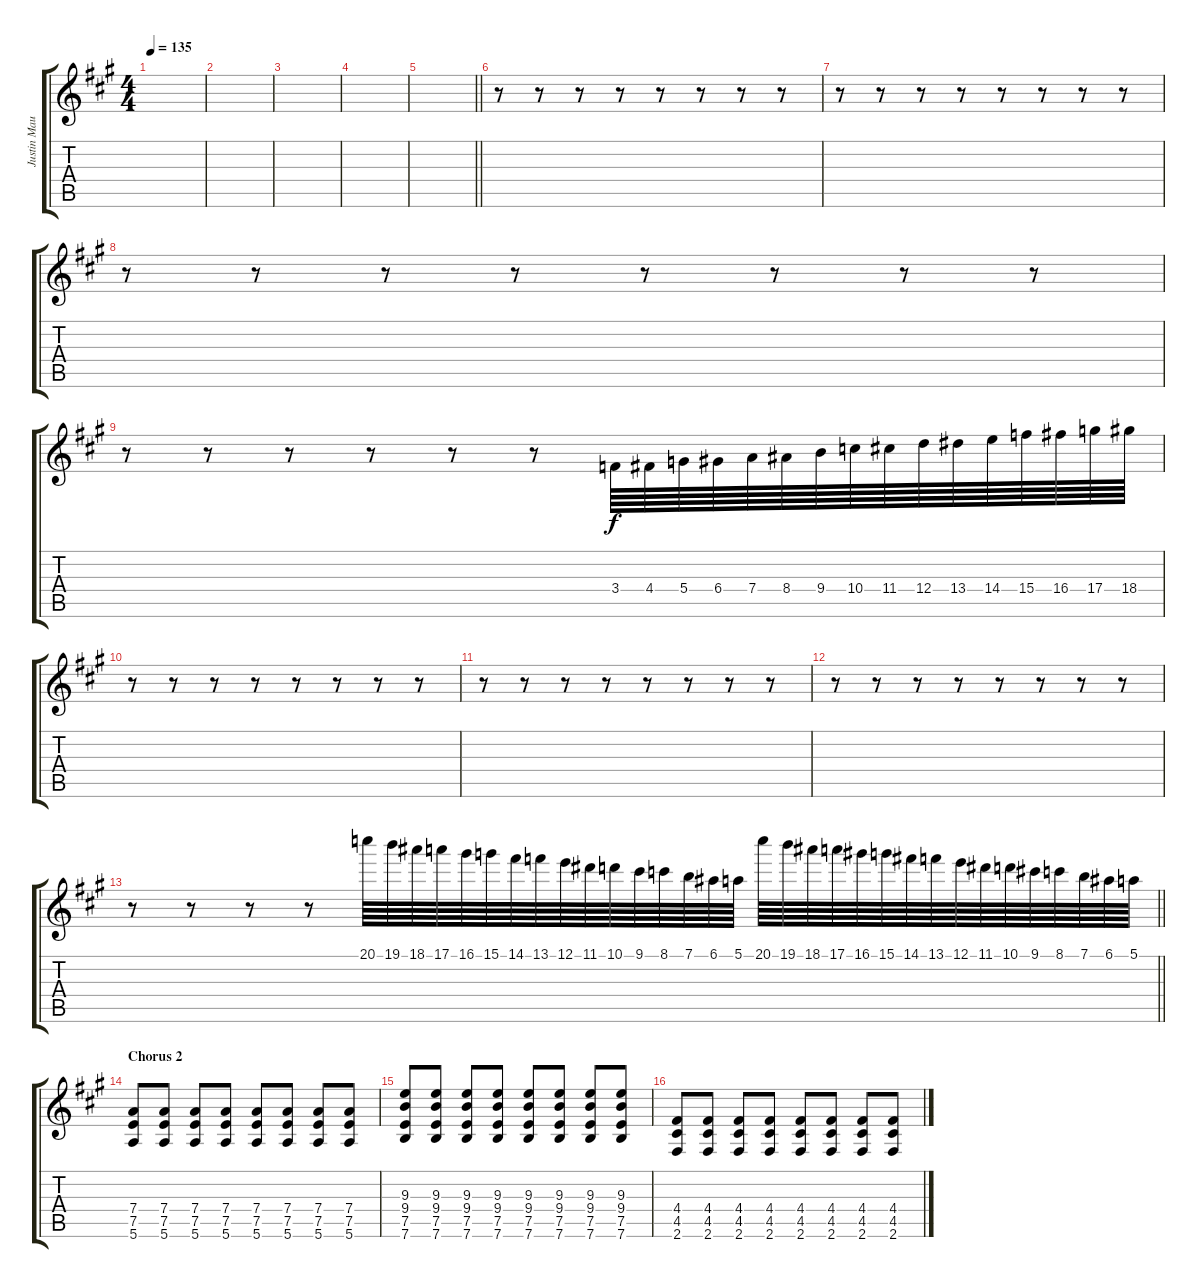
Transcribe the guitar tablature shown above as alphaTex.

\track ("Justin Mauriello - Rythem" "Justin Mau") {instrument distortionguitar}
\staff {score tabs}
\tuning (E4 B3 G3 D3 A2 E2) {hide}
\ts (4 4)
\tempo 135
\clef g2
\ks a
|
|
|
|
\barLineRight lightlight
|
r.8 r.8 r.8 r.8 r.8 r.8 r.8 r.8 |
r.8 r.8 r.8 r.8 r.8 r.8 r.8 r.8 |
r.8 r.8 r.8 r.8 r.8 r.8 r.8 r.8 |
r.8 r.8 r.8 r.8 r.8 r.8 3.4.64 4.4.64 5.4.64 6.4.64 7.4.64 8.4.64 9.4.64 10.4.64 11.4.64 12.4.64 13.4.64 14.4.64 15.4.64 16.4.64 17.4.64 18.4.64 |
r.8 r.8 r.8 r.8 r.8 r.8 r.8 r.8 |
r.8 r.8 r.8 r.8 r.8 r.8 r.8 r.8 |
r.8 r.8 r.8 r.8 r.8 r.8 r.8 r.8 |
\barLineRight lightlight
r.8 r.8 r.8 r.8 20.1.64{volume 16} 19.1.64 18.1.64 17.1.64 16.1.64 15.1.64 14.1.64 13.1.64 12.1.64 11.1.64 10.1.64 9.1.64 8.1.64 7.1.64 6.1.64 5.1.64 20.1.64 19.1.64 18.1.64 17.1.64 16.1.64 15.1.64 14.1.64 13.1.64 12.1.64 11.1.64 10.1.64 9.1.64 8.1.64 7.1.64 6.1.64 5.1.64 |
\section ("" "Chorus 2")
(7.4 7.5 5.6).8{volume 11} (7.4 7.5 5.6).8 (7.4 7.5 5.6).8 (7.4 7.5 5.6).8 (7.4 7.5 5.6).8 (7.4 7.5 5.6).8 (7.4 7.5 5.6).8 (7.4 7.5 5.6).8 |
(9.3 9.4 7.5 7.6).8 (9.3 9.4 7.5 7.6).8 (9.3 9.4 7.5 7.6).8 (9.3 9.4 7.5 7.6).8 (9.3 9.4 7.5 7.6).8 (9.3 9.4 7.5 7.6).8 (9.3 9.4 7.5 7.6).8 (9.3 9.4 7.5 7.6).8 |
(4.4 4.5 2.6).8 (4.4 4.5 2.6).8 (4.4 4.5 2.6).8 (4.4 4.5 2.6).8 (4.4 4.5 2.6).8 (4.4 4.5 2.6).8 (4.4 4.5 2.6).8 (4.4 4.5 2.6).8
